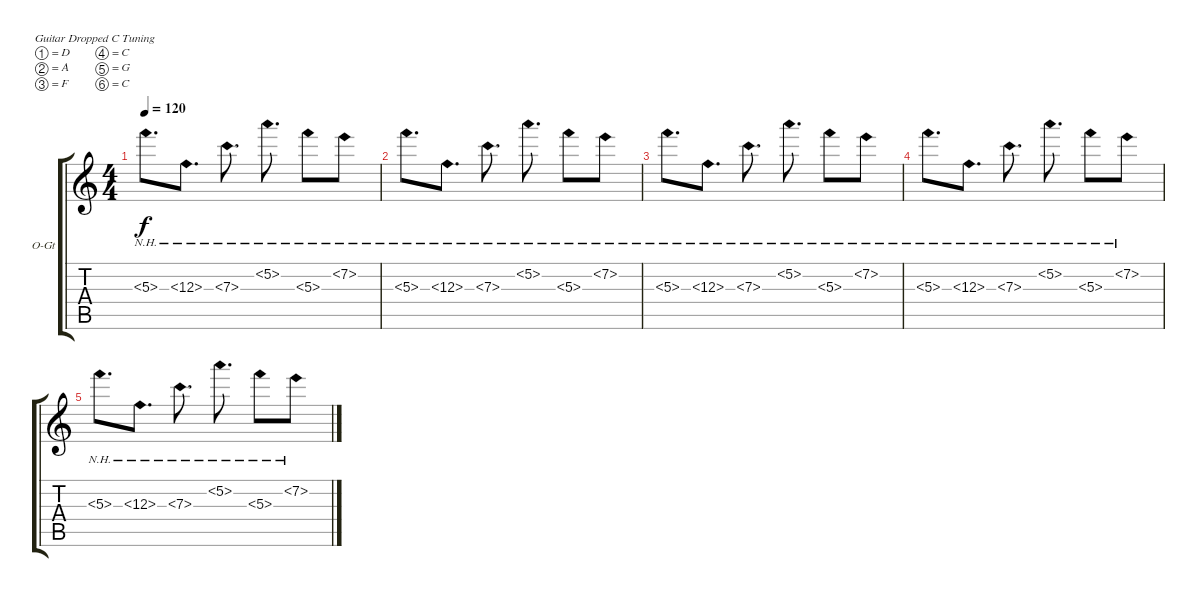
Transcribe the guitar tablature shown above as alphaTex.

\bracketExtendMode groupsimilarinstruments
\firstSystemTrackNameOrientation horizontal
\otherSystemsTrackNameOrientation horizontal
\track ("Overdrive Guitar" "O-Gt") {instrument overdrivenguitar}
\staff {score tabs}
\tuning (D4 A3 F3 C3 G2 C2)
\ts (4 4)
\tempo 120
\clef g2
\ks c
5.3{nh}.8{d dy f} 12.3{nh}.8{d} 7.3{nh}.8{d} 5.2{nh}.8{d} 5.3{nh}.8 7.2{nh}.8 |
5.3{nh}.8{d} 12.3{nh}.8{d} 7.3{nh}.8{d} 5.2{nh}.8{d} 5.3{nh}.8 7.2{nh}.8 |
5.3{nh}.8{d} 12.3{nh}.8{d} 7.3{nh}.8{d} 5.2{nh}.8{d} 5.3{nh}.8 7.2{nh}.8 |
5.3{nh}.8{d} 12.3{nh}.8{d} 7.3{nh}.8{d} 5.2{nh}.8{d} 5.3{nh}.8 7.2{nh}.8 |
5.3{nh}.8{d} 12.3{nh}.8{d} 7.3{nh}.8{d} 5.2{nh}.8{d} 5.3{nh}.8 7.2{nh}.8
